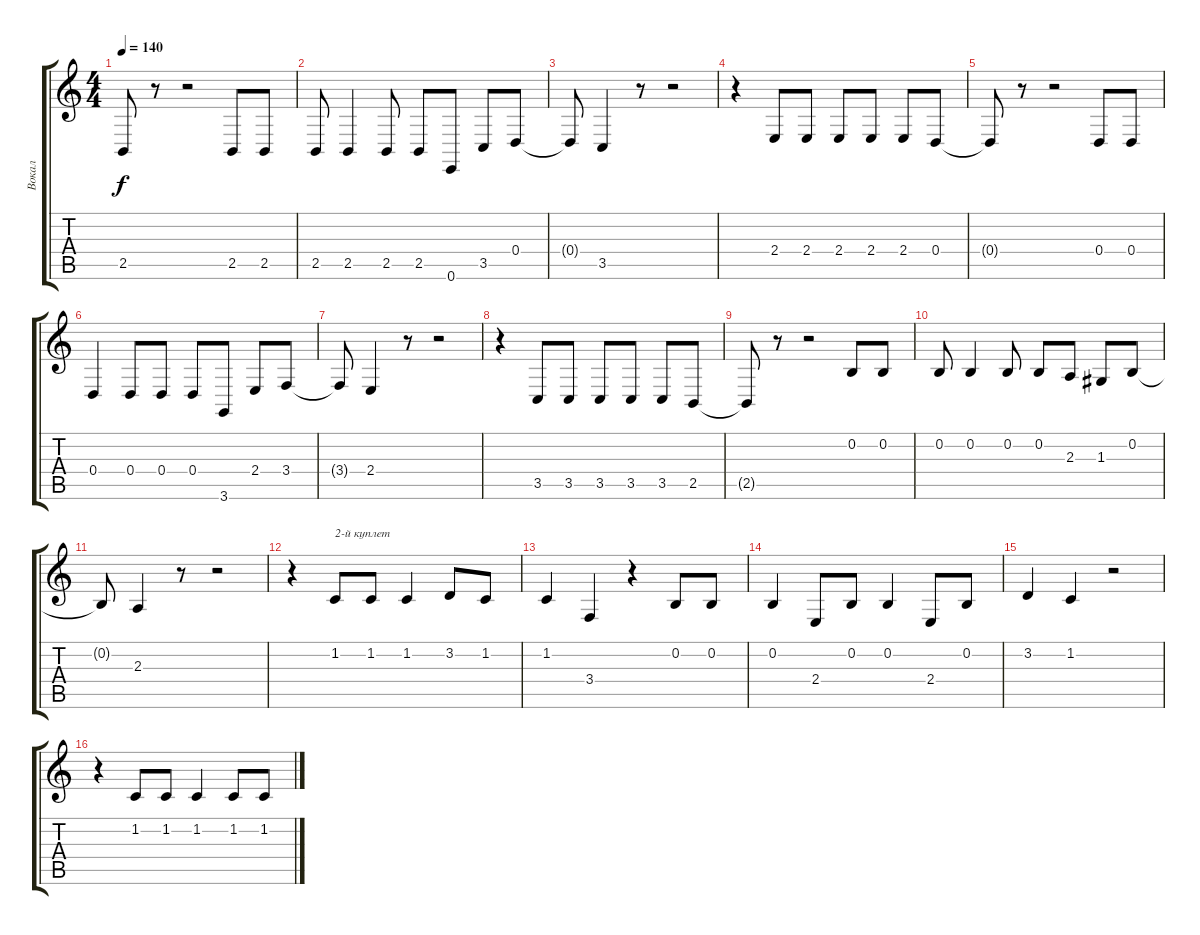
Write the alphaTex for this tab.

\track ("Вокал" "Вокал") {instrument oboe}
\staff {score tabs}
\tuning (E4 B3 G3 D3 A2 E2) {hide}
\ts (4 4)
\tempo 140
\clef g2
\ks c
2.5{t}.8{dy f} r.8 r.2 2.5.8 2.5.8 |
2.5.8 2.5.4 2.5.8 2.5.8 0.6.8 3.5.8 0.4.8 |
0.4{t}.8 3.5.4 r.8 r.2 |
r.4 2.4.8 2.4.8 2.4.8 2.4.8 2.4.8 0.4.8 |
0.4{t}.8 r.8 r.2 0.4.8 0.4.8 |
0.4.4 0.4.8 0.4.8 0.4.8 3.6.8 2.4.8 3.4.8 |
3.4{t}.8 2.4.4 r.8 r.2 |
r.4 3.5.8 3.5.8 3.5.8 3.5.8 3.5.8 2.5.8 |
2.5{t}.8 r.8 r.2 0.2.8 0.2.8 |
0.2.8 0.2.4 0.2.8 0.2.8 2.3.8 1.3.8 0.2.8 |
0.2{t}.8 2.3.4 r.8 r.2 |
r.4 1.2.8{txt "2-й куплет"} 1.2.8 1.2.4 3.2.8 1.2.8 |
1.2.4 3.4.4 r.4 0.2.8 0.2.8 |
0.2.4 2.4.8 0.2.8 0.2.4 2.4.8 0.2.8 |
3.2.4 1.2.4 r.2 |
r.4 1.2.8 1.2.8 1.2.4 1.2.8 1.2.8
